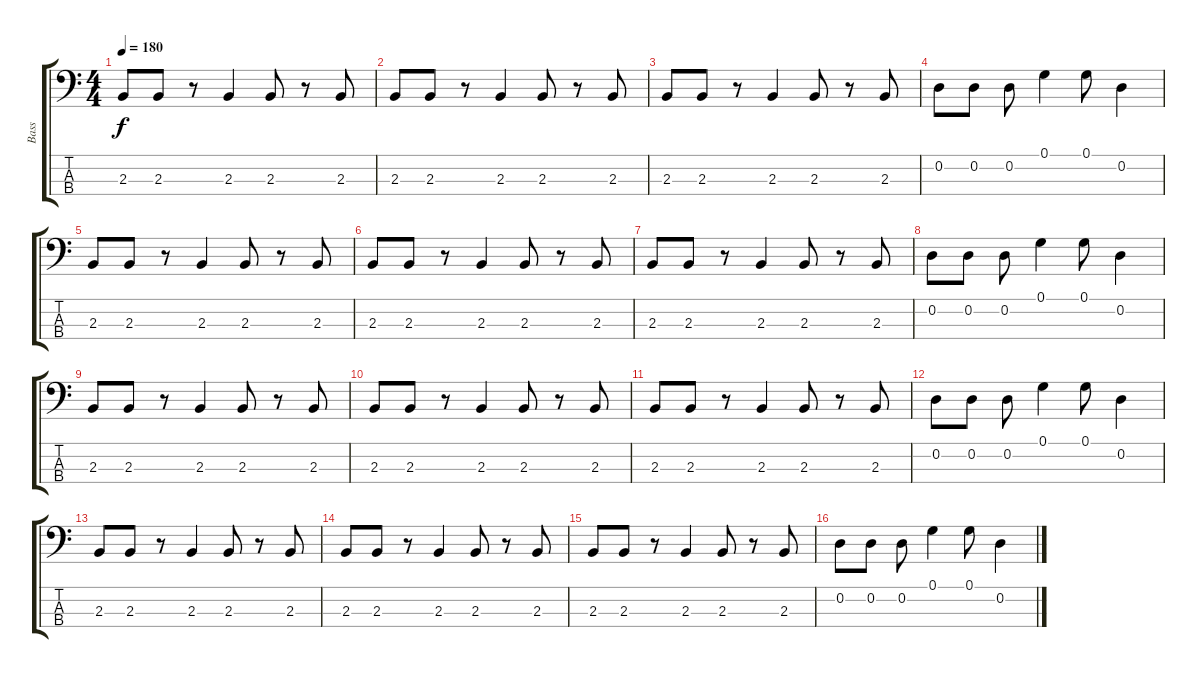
\track ("Bass" "Bass") {instrument electricbasspick}
\staff {score tabs}
\tuning (G2 D2 A1 E1) {hide}
\ts (4 4)
\tempo 180
\clef f4
\ks c
2.3.8{dy f} 2.3.8 r.8 2.3.4 2.3.8 r.8 2.3.8 |
2.3.8 2.3.8 r.8 2.3.4 2.3.8 r.8 2.3.8 |
2.3.8 2.3.8 r.8 2.3.4 2.3.8 r.8 2.3.8 |
0.2.8 0.2.8 0.2.8 0.1.4 0.1.8 0.2.4 |
2.3.8 2.3.8 r.8 2.3.4 2.3.8 r.8 2.3.8 |
2.3.8 2.3.8 r.8 2.3.4 2.3.8 r.8 2.3.8 |
2.3.8 2.3.8 r.8 2.3.4 2.3.8 r.8 2.3.8 |
0.2.8 0.2.8 0.2.8 0.1.4 0.1.8 0.2.4 |
2.3.8 2.3.8 r.8 2.3.4 2.3.8 r.8 2.3.8 |
2.3.8 2.3.8 r.8 2.3.4 2.3.8 r.8 2.3.8 |
2.3.8 2.3.8 r.8 2.3.4 2.3.8 r.8 2.3.8 |
0.2.8 0.2.8 0.2.8 0.1.4 0.1.8 0.2.4 |
2.3.8 2.3.8 r.8 2.3.4 2.3.8 r.8 2.3.8 |
2.3.8 2.3.8 r.8 2.3.4 2.3.8 r.8 2.3.8 |
2.3.8 2.3.8 r.8 2.3.4 2.3.8 r.8 2.3.8 |
0.2.8 0.2.8 0.2.8 0.1.4 0.1.8 0.2.4
